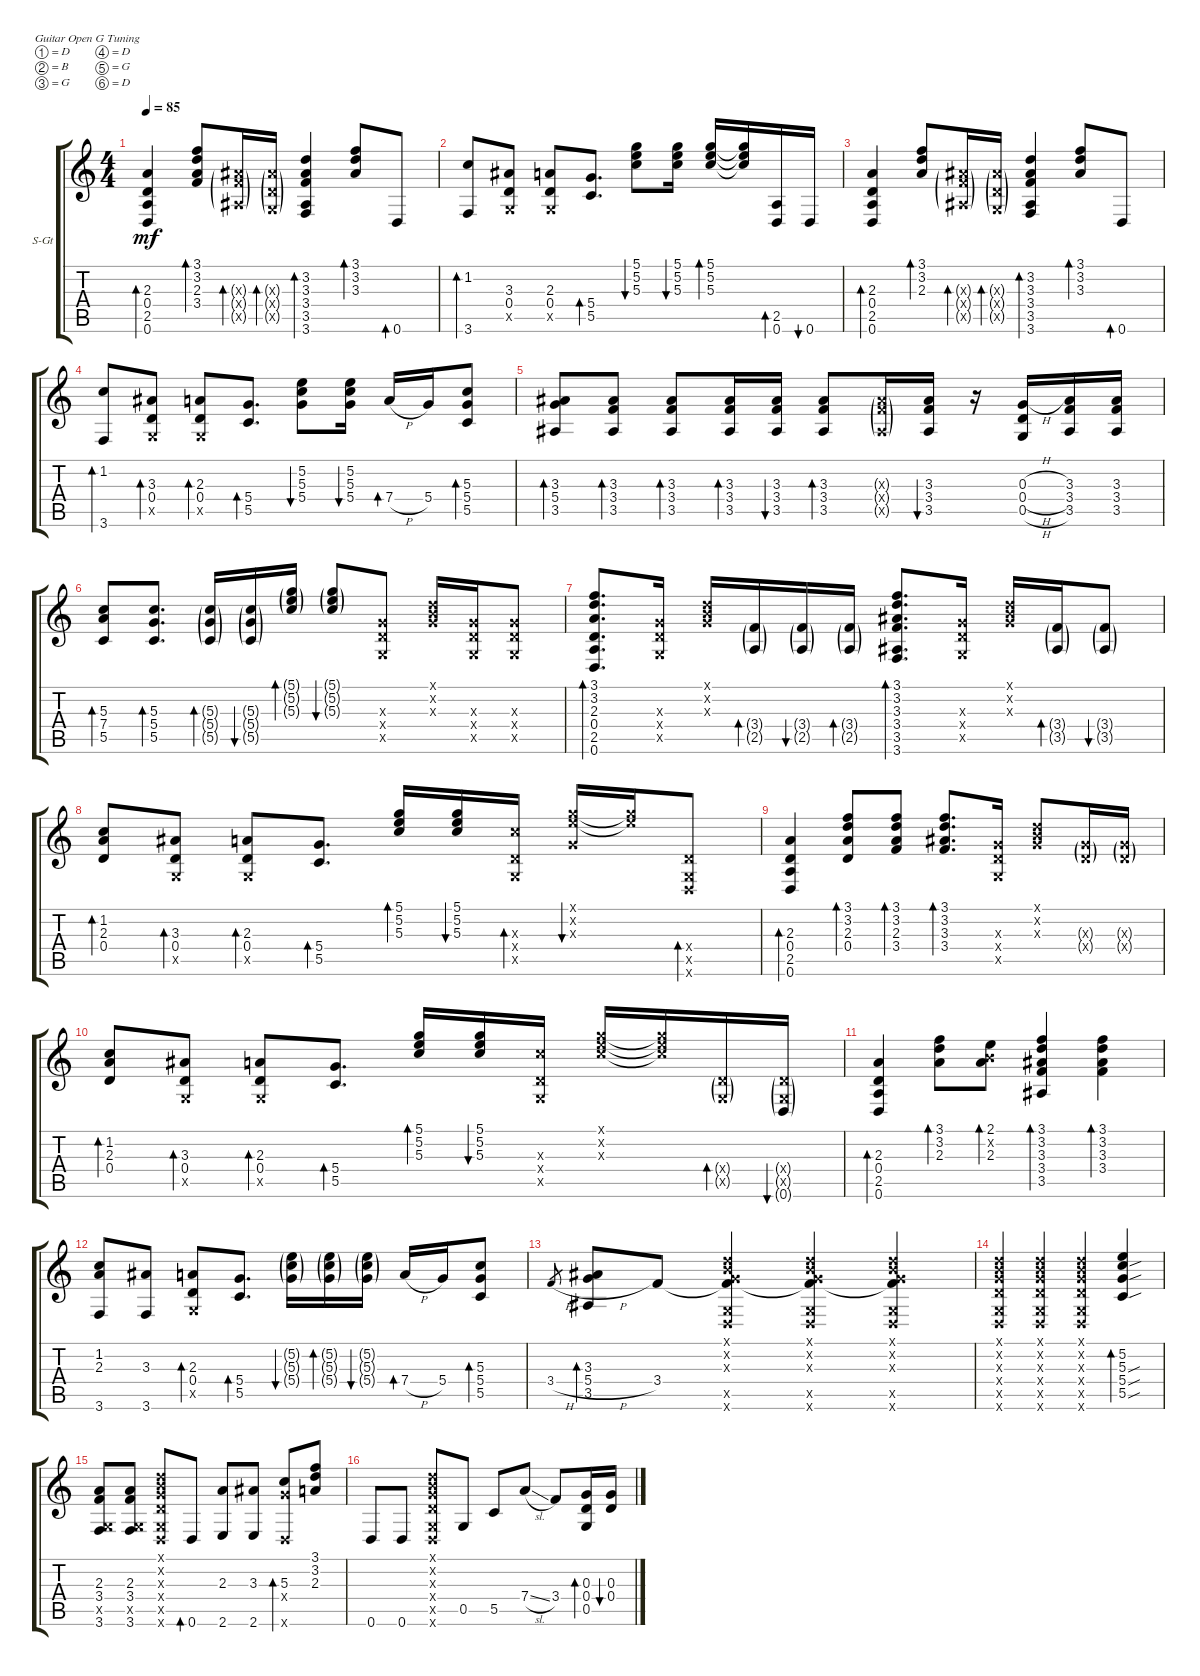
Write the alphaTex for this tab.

\defaultSystemsLayout 4
\bracketExtendMode groupsimilarinstruments
\firstSystemTrackNameOrientation horizontal
\otherSystemsTrackNameOrientation horizontal
\track ("Steel Guitar" "S-Gt") {instrument acousticguitarsteel}
\staff {score tabs}
\tuning (D4 B3 G3 D3 G2 D2)
\ts (4 4)
\tempo 85
\clef g2
\ks c
(0.6 2.5 0.4 2.3).4{bd 30 dy mf} (2.3 3.2 3.1 3.4).8{bd 30} (3.4{g x} 3.3{g x} 3.5{g x}).16{bd 30} (3.3{g x} 0.5{g x} 0.4{g x}).16{bd 30} (3.5 3.4 3.3 3.6 3.2).4{bd 30} (3.3 3.2 3.1).8{bd 30} 0.6.8{bd 30} |
(3.6 1.2).8{bd 30} (3.3 0.4 0.5{x}).8 (2.3 0.4 0.5{x}).8 (5.4 5.5).8{d bd 30} (5.3 5.2 5.1).8{bu 30} (5.3 5.2 5.1).16{bu 30} (5.3 5.2 5.1).16{bd 30} (5.3{t} 5.2{t} 5.1{t}).16 (0.6 2.5).16{bd 30} 0.6.16{bu 30} |
(0.6 2.5 0.4 2.3).4{bd 30} (2.3 3.2 3.1).8{bd 30} (3.4{g x} 3.3{g x} 3.5{g x}).16{bd 30} (3.3{g x} 0.5{g x} 0.4{g x}).16{bd 30} (3.5 3.4 3.3 3.6 3.2).4{bd 30} (3.3 3.2 3.1).8{bd 30} 0.6.8{bd 30} |
(3.6 1.2).8{bd 50} (3.3 0.4 0.5{x}).8{bd 30} (2.3 0.4 0.5{x}).8{bd 30} (5.4 5.5).8{d bd 30} (5.3 5.2 5.4).8{bu 30} (5.3 5.2 5.4).16{bu 30} 7.4{h}.16{bd 30} 5.4.16 (5.3 5.5 5.4).8{bd 30} |
(3.5 5.4 3.3).8{bd 30} (3.5 3.4 3.3).8{bd 30} (3.5 3.4 3.3).8{bd 30} (3.4 3.3 3.5).16{bd 30} (3.5 3.4 3.3).16{bu 30} (3.5 3.4 3.3).8{bd 30} (3.5{g x} 3.4{g x} 3.3{g x}).16 (3.4 3.3 3.5).16{bu 30} r.16 (0.5{h} 0.4{h} 0.3{h}).16 (3.5 3.4 3.3).16 (3.5 3.4 3.3).16 |
(5.5 7.4 5.3).8{bd 30} (5.5 5.4 5.3).8{d bd 30} (5.4{g} 5.3{g} 5.5{g}).16{bd 30} (5.4{g} 5.3{g} 5.5{g}).16{bu 30} (5.3{g} 5.2{g} 5.1{g}).16{bd 30} (5.1{g} 5.2{g} 5.3{g}).8{bu 30} (0.5{x} 0.4{x} 0.3{x}).8 (0.3{x} 0.2{x} 0.1{x}).16 (0.5{x} 0.4{x} 0.3{x}).16 (0.5{x} 0.4{x} 0.3{x}).8 |
(0.6 2.5 0.4 2.3 3.2 3.1).8{d bd 55} (0.4{x} 0.5{x} 0.3{x}).16 (0.2{x} 0.1{x} 0.3{x}).16 (2.5{g} 3.4{g}).16{bd 30} (2.5{g} 3.4{g}).16{bu 30} (2.5{g} 3.4{g}).16{bd 30} (3.5 3.4 3.3 3.2 3.1 3.6).8{d bd 54} (0.4{x} 0.5{x} 0.3{x}).16 (0.2{x} 0.1{x} 0.3{x}).16 (3.5{g} 3.4{g}).16{bd 30} (3.5{g} 3.4{g}).8{bu 30} |
(1.2 2.3 0.4).8{bd 30} (0.4 3.3 0.5{x}).8{bd 30} (2.3 0.4 0.5{x}).8{bd 30} (5.5 5.4).8{d bd 30} (5.3 5.2 5.1).16{bd 30} (5.3 5.2 5.1).16{bu 30} (5.3{x} 0.4{x} 0.5{x}).16{bd 30} (5.1{x} 5.2{x} 0.3{x}).16{bu 30} (5.1{x t} 5.2{x t}).16 (0.6{x} 0.5{x} 0.4{x}).8{bd 30} |
(0.6 2.5 0.4 2.3).4{bd 30} (0.4 2.3 3.2 3.1).8{bd 30} (3.4 2.3 3.2 3.1).8{bd 30} (3.4 3.3 3.2 3.1).8{d bd 30} (0.5{x} 0.4{x} 0.3{x}).16 (0.3{x} 0.2{x} 0.1{x}).8 (0.4{g x} 0.3{g x}).16 (0.4{g x} 0.3{g x}).16 |
(1.2 2.3 0.4).8{bd 30} (0.4 3.3 0.5{x}).8{bd 30} (2.3 0.4 0.5{x}).8{bd 30} (5.5 5.4).8{d bd 30} (5.3 5.2 5.1).16{bd 30} (5.3 5.2 5.1).16{bu 30} (5.3{x} 0.5{x} 0.4{x}).16 (5.3{x} 5.1{x} 5.2{x}).16 (5.1{x t} 5.2{x t} 5.3{x t}).16 (0.5{g x} 0.4{g x}).16{bd 30} (0.6{g} 0.5{g x} 0.4{g x}).16{bu 30} |
(0.6 2.5 0.4 2.3).4{bd 30} (2.3 3.2 3.1).8{bd 72} (2.1 0.2{x} 2.3).8{bd 30} (3.5 3.4 3.3 3.2 3.1).4{bd 30} (3.4 3.3 3.2 3.1).4{bd 30} |
(3.6 1.2 2.3).8 (3.3 3.6).8 (2.3 0.4 0.5{x}).8{bd 30} (5.4 5.5).8{d bd 30} (5.3{g} 5.2{g} 5.4{g}).16{bu 30} (5.3{g} 5.2{g} 5.4{g}).16{bd 30} (5.3{g} 5.2{g} 5.4{g}).16{bu 30} 7.4{h}.16{bd 30} 5.4.16 (5.3 5.5 5.4).8{bd 30} |
3.4{h}.8{gr} (3.5 5.4{h} 3.3).8{bd 30} 3.4.8 (0.6{x} 0.5{x} 3.4{t} 0.3{x} 0.2{x} 0.1{x}).4 (0.6{x} 0.5{x} 0.3{x} 0.2{x} 3.4{t} 0.1{x}).4 (0.6{x} 0.5{x} 3.4{t} 0.3{x} 0.2{x} 0.1{x}).4 |
(0.6{x} 0.5{x} 0.4{x} 0.3{x} 0.2{x} 0.1{x}).4 (0.6{x} 0.5{x} 0.4{x} 0.3{x} 0.2{x} 0.1{x}).4 (0.5{x} 0.6{x} 0.4{x} 0.3{x} 0.2{x} 0.1{x}).4 (5.5{sou} 5.4{sou} 5.3{sou} 5.2).4{bd 30} |
(3.6 0.5{x} 3.4 2.3).8 (3.6 0.5{x} 3.4 2.3).8 (0.6{x} 0.5{x} 0.4{x} 0.3{x} 0.1{x} 0.2{x}).8 0.6.8{bd 30} (2.3 2.6).8 (3.3 2.6).8 (5.3 5.4{x} 0.6{x}).8{bd 30} (3.1 3.2 2.3).8 |
0.6.8 0.6.8 (0.5{x} 0.4{x} 0.2{x} 0.1{x} 0.3{x} 0.6{x}).8 0.5.8 5.5.8 7.4{sl}.8 3.4.8 (0.4 0.3 0.5).16{bd 30} (0.3 0.4).16{bu 30}
